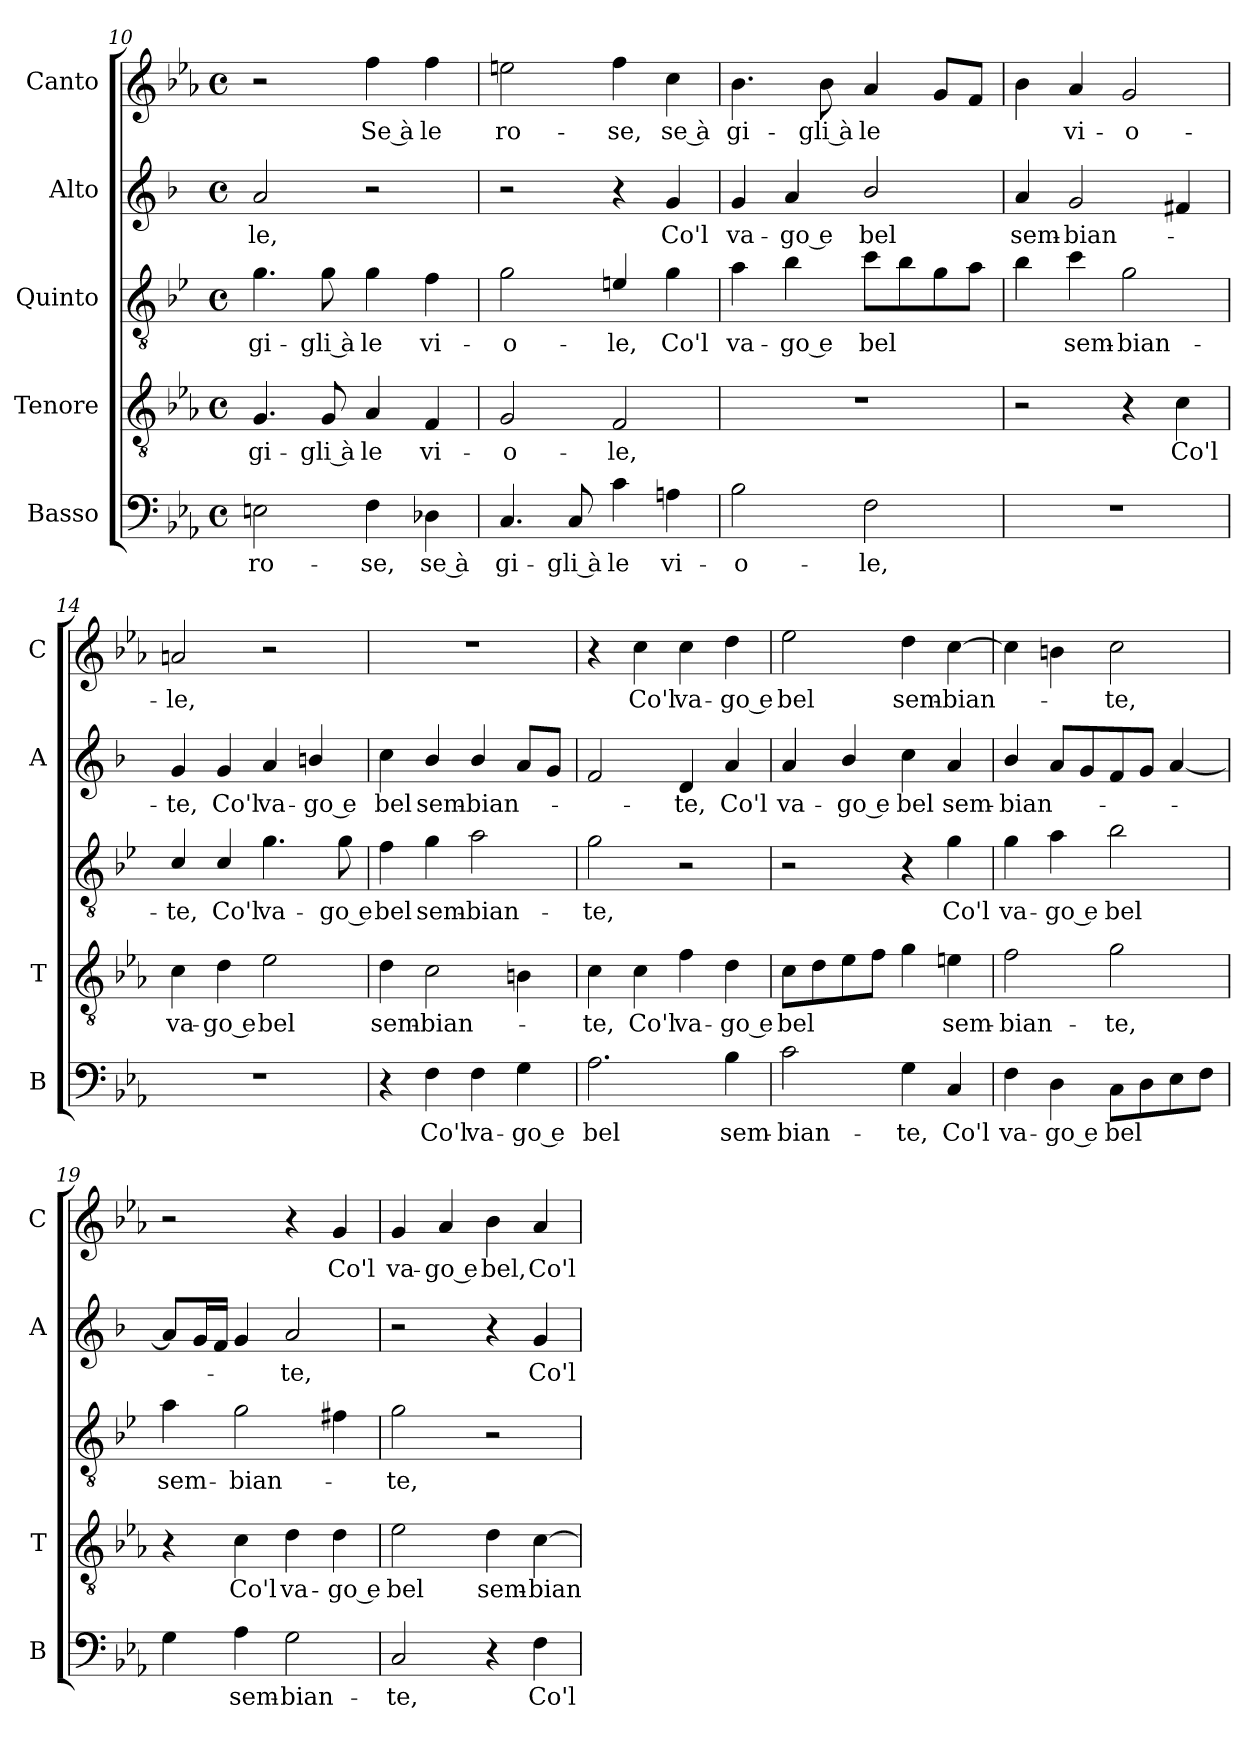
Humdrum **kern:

**kern	**text	**kern	**text	**kern	**text	**kern	**text	**kern	**text
*part5	*part5	*part4	*part4	*part3	*part3	*part2	*part2	*part1	*part1
*staff5	*staff5	*staff4	*staff4	*staff3	*staff3	*staff2	*staff2	*staff1	*staff1
*I"Basso	*	*I"Tenore	*	*I"Quinto	*	*I"Alto	*	*I"Canto	*
*I'B	*	*I'T	*	*	*	*I'A	*	*I'C	*
*clefF4	*	*clefGv2	*	*clefGv2	*	*clefG2	*	*clefG2	*
*	*	*	*	*ITrd4c7	*	*ITrd1c2	*	*	*
*k[b-e-a-]	*	*k[b-e-a-]	*	*k[b-e-a-]	*	*k[b-e-a-]	*	*k[b-e-a-]	*
*E-:	*	*E-:	*	*E-:	*	*E-:	*	*E-:	*
*M4/4	*	*M4/4	*	*M4/4	*	*M4/4	*	*M4/4	*
*met(c)	*	*met(c)	*	*met(c)	*	*met(c)	*	*met(c)	*
=10	=10	=10	=10	=10	=10	=10	=10	=10	=10
!	!LO:LY:b	!	!LO:LY:b	!	!LO:LY:b	!	!LO:LY:b	!	!
2En\	ro-	4.G/	gi-	4.c\	gi-	2g/	-le,	2r	.
!	!	!	!LO:LY:b	!	!LO:LY:b	!	!	!	!
.	.	8G/	-gli à	8c\	-gli à	.	.	.	.
!	!LO:LY:b	!	!LO:LY:b	!	!LO:LY:b	!	!	!	!LO:LY:b
4F\	-se,	4A-/	le	4c\	le	2r	.	4ff\	Se à
!	!LO:LY:b	!	!LO:LY:b	!	!LO:LY:b	!	!	!	!LO:LY:b
4D-X\	se à	4F/	vi-	4B-\	vi-	.	.	4ff\	le
=11	=11	=11	=11	=11	=11	=11	=11	=11	=11
!	!LO:LY:b	!	!LO:LY:b	!	!LO:LY:b	!	!	!	!LO:LY:b
4.C/	gi-	2G/	-o-	2c\	-o-	2r	.	2een\	ro-
!	!LO:LY:b	!	!	!	!	!	!	!	!
8C/	-gli à	.	.	.	.	.	.	.	.
!	!LO:LY:b	!	!LO:LY:b	!	!LO:LY:b	!	!	!	!LO:LY:b
4c\	le	2F/	-le,	4An/	-le,	4r	.	4ff\	-se,
!	!LO:LY:b	!	!	!	!LO:LY:b	!	!LO:LY:b	!	!LO:LY:b
4An\	vi-	.	.	4c\	Co'l	4f/	Co'l	4cc\	se à
!!LO:LB:g=z
=12	=12	=12	=12	=12	=12	=12	=12	=12	=12
!	!LO:LY:b	!	!	!	!LO:LY:b	!	!LO:LY:b	!	!LO:LY:b
2B-\	-o-	1r	.	4d\	va-	4f/	va-	4.b-\	gi-
!	!	!	!	!	!LO:LY:b	!	!LO:LY:b	!	!
.	.	.	.	4e-\	-go e	4g/	-go e	.	.
!	!	!	!	!	!	!	!	!	!LO:LY:b
.	.	.	.	.	.	.	.	8b-\	-gli à
!	!LO:LY:b	!	!	!	!LO:LY:b	!	!LO:LY:b	!	!LO:LY:b
2F\	-le,	.	.	8f\L	bel	2a-/	bel	4a-/	le
.	.	.	.	8e-\	.	.	.	.	.
.	.	.	.	8c\	.	.	.	8g/L	.
.	.	.	.	8d\J	.	.	.	8f/J	.
=13	=13	=13	=13	=13	=13	=13	=13	=13	=13
!	!	!	!	!	!	!	!LO:LY:b	!	!
1r	.	2r	.	4e-\	.	4g/	sem-	4b-\	.
!	!	!	!	!	!LO:LY:b	!	!LO:LY:b	!	!LO:LY:b
.	.	.	.	4f\	sem-	2f/	-bian-	4a-/	vi-
!	!	!	!	!	!LO:LY:b	!	!	!	!LO:LY:b
.	.	4r	.	2c\	-bian-	.	.	2g/	-o-
!	!	!	!LO:LY:b	!	!	!	!	!	!
.	.	4c\	Co'l	.	.	4en/	.	.	.
=14	=14	=14	=14	=14	=14	=14	=14	=14	=14
!	!	!	!LO:LY:b	!	!LO:LY:b	!	!LO:LY:b	!	!LO:LY:b
1r	.	4c\	va-	4F/	-te,	4f/	-te,	2an/	-le,
!	!	!	!LO:LY:b	!	!LO:LY:b	!	!LO:LY:b	!	!
.	.	4d\	-go e	4F/	Co'l	4f/	Co'l	.	.
!	!	!	!LO:LY:b	!	!LO:LY:b	!	!LO:LY:b	!	!
.	.	2e-\	bel	4.c\	va-	4g/	va-	2r	.
!	!	!	!	!	!	!	!LO:LY:b	!	!
.	.	.	.	.	.	4an/	-go e	.	.
!	!	!	!	!	!LO:LY:b	!	!	!	!
.	.	.	.	8c\	-go e	.	.	.	.
=15	=15	=15	=15	=15	=15	=15	=15	=15	=15
!	!	!	!LO:LY:b	!	!LO:LY:b	!	!LO:LY:b	!	!
4r	.	4d\	sem-	4B-\	bel	4b-\	bel	1r	.
!	!LO:LY:b	!	!LO:LY:b	!	!LO:LY:b	!	!LO:LY:b	!	!
4F\	Co'l	2c\	-bian-	4c\	sem-	4a-/	sem-	.	.
!	!LO:LY:b	!	!	!	!LO:LY:b	!	!LO:LY:b	!	!
4F\	va-	.	.	2d\	-bian-	4a-/	-bian-	.	.
!	!LO:LY:b	!	!	!	!	!	!	!	!
4G\	-go e	4Bn\	.	.	.	8g/L	.	.	.
.	.	.	.	.	.	8f/J	.	.	.
=16	=16	=16	=16	=16	=16	=16	=16	=16	=16
!	!LO:LY:b	!	!LO:LY:b	!	!LO:LY:b	!	!	!	!
2.A-\	bel	4c\	-te,	2c\	-te,	2e-/	.	4r	.
!	!	!	!LO:LY:b	!	!	!	!	!	!LO:LY:b
.	.	4c\	Co'l	.	.	.	.	4cc\	Co'l
!	!	!	!LO:LY:b	!	!	!	!LO:LY:b	!	!LO:LY:b
.	.	4f\	va-	2r	.	4c/	-te,	4cc\	va-
!	!LO:LY:b	!	!LO:LY:b	!	!	!	!LO:LY:b	!	!LO:LY:b
4B-\	sem-	4d\	-go e	.	.	4g/	Co'l	4dd\	-go e
=17	=17	=17	=17	=17	=17	=17	=17	=17	=17
!	!LO:LY:b	!	!LO:LY:b	!	!	!	!LO:LY:b	!	!LO:LY:b
2c\	-bian-	8c\L	bel	2r	.	4g/	va-	2ee-\	bel
.	.	8d\	.	.	.	.	.	.	.
!	!	!	!	!	!	!	!LO:LY:b	!	!
.	.	8e-\	.	.	.	4a-/	-go e	.	.
.	.	8f\J	.	.	.	.	.	.	.
!	!LO:LY:b	!	!	!	!	!	!LO:LY:b	!	!LO:LY:b
4G\	-te,	4g\	.	4r	.	4b-\	bel	4dd\	sem-
!	!LO:LY:b	!	!LO:LY:b	!	!LO:LY:b	!	!LO:LY:b	!	!LO:LY:b
4C/	Co'l	4en\	sem-	4c\	Co'l	4g/	sem-	[4cc\	-bian-
!!LO:PB:g=z
=18	=18	=18	=18	=18	=18	=18	=18	=18	=18
!	!LO:LY:b	!	!LO:LY:b	!	!LO:LY:b	!	!LO:LY:b	!	!
4F\	va-	2f\	-bian-	4c\	va-	4a-/	-bian-	4cc\]	.
!	!LO:LY:b	!	!	!	!LO:LY:b	!	!	!	!
4D\	-go e	.	.	4d\	-go e	8g/L	.	4bn\	.
.	.	.	.	.	.	8f/	.	.	.
!	!LO:LY:b	!	!LO:LY:b	!	!LO:LY:b	!	!	!	!LO:LY:b
8C\L	bel	2g\	-te,	2e-\	bel	8e-/	.	2cc\	-te,
8D\	.	.	.	.	.	8f/J	.	.	.
8E-\	.	.	.	.	.	[4g/	.	.	.
8F\J	.	.	.	.	.	.	.	.	.
=19	=19	=19	=19	=19	=19	=19	=19	=19	=19
!	!	!	!	!	!LO:LY:b	!	!	!	!
4G\	.	4r	.	4d\	sem-	8g/L]	.	2r	.
.	.	.	.	.	.	16f/L	.	.	.
.	.	.	.	.	.	16e-/JJ	.	.	.
!	!LO:LY:b	!	!LO:LY:b	!	!LO:LY:b	!	!	!	!
4A-\	sem-	4c\	Co'l	2c\	-bian-	4f/	.	.	.
!	!LO:LY:b	!	!LO:LY:b	!	!	!	!LO:LY:b	!	!
2G\	-bian-	4d\	va-	.	.	2g/	-te,	4r	.
!	!	!	!LO:LY:b	!	!	!	!	!	!LO:LY:b
.	.	4d\	-go e	4Bn\	.	.	.	4g/	Co'l
=20	=20	=20	=20	=20	=20	=20	=20	=20	=20
!	!LO:LY:b	!	!LO:LY:b	!	!LO:LY:b	!	!	!	!LO:LY:b
2C/	-te,	2e-\	bel	2c\	-te,	2r	.	4g/	va-
!	!	!	!	!	!	!	!	!	!LO:LY:b
.	.	.	.	.	.	.	.	4a-/	-go e
!	!	!	!LO:LY:b	!	!	!	!	!	!LO:LY:b
4r	.	4d\	sem-	2r	.	4r	.	4b-\	bel,
!	!LO:LY:b	!	!LO:LY:b	!	!	!	!LO:LY:b	!	!LO:LY:b
4F\	Co'l	[4c\	-bian-	.	.	4f/	Co'l	4a-/	Co'l
=	=	=	=	=	=	=	=	=	=
*-	*-	*-	*-	*-	*-	*-	*-	*-	*-
